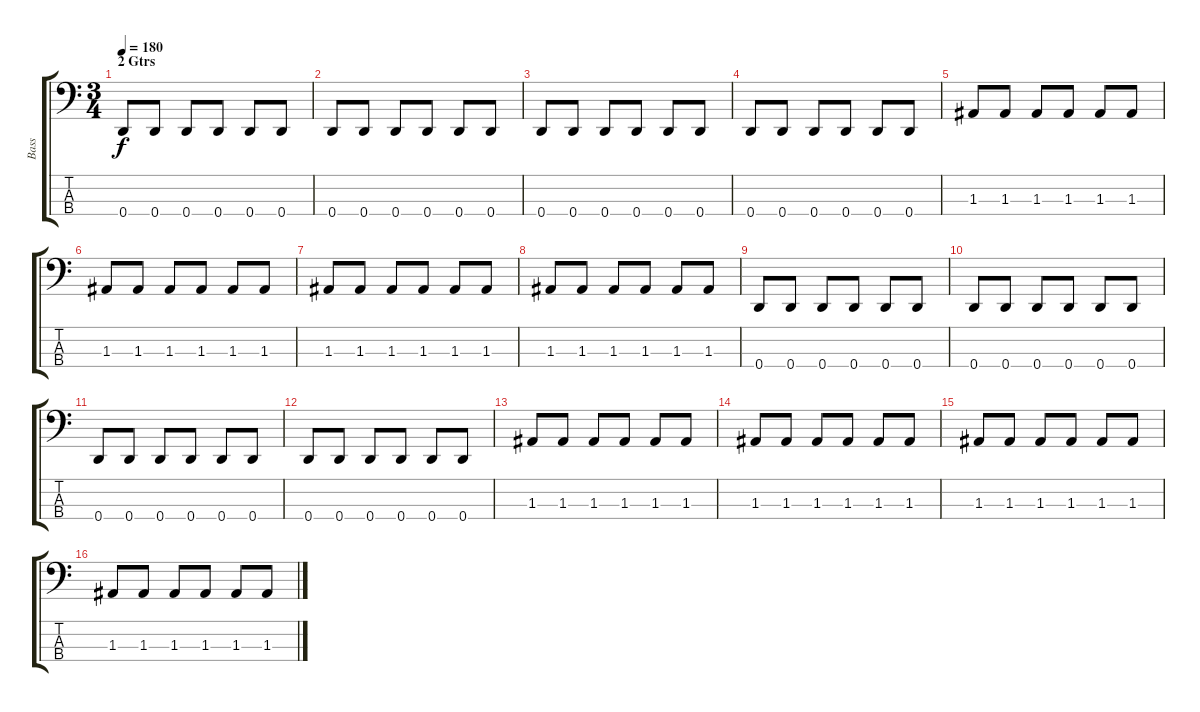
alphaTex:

\track ("Bass" "Bass") {instrument electricbassfinger}
\staff {score tabs}
\tuning (G2 D2 A1 D1) {hide}
\ts (3 4)
\section ("" "2 Gtrs")
\tempo 180
\clef f4
\ks c
0.4.8{dy f} 0.4.8 0.4.8 0.4.8 0.4.8 0.4.8 |
0.4.8 0.4.8 0.4.8 0.4.8 0.4.8 0.4.8 |
0.4.8 0.4.8 0.4.8 0.4.8 0.4.8 0.4.8 |
0.4.8 0.4.8 0.4.8 0.4.8 0.4.8 0.4.8 |
1.3.8 1.3.8 1.3.8 1.3.8 1.3.8 1.3.8 |
1.3.8 1.3.8 1.3.8 1.3.8 1.3.8 1.3.8 |
1.3.8 1.3.8 1.3.8 1.3.8 1.3.8 1.3.8 |
1.3.8 1.3.8 1.3.8 1.3.8 1.3.8 1.3.8 |
0.4.8 0.4.8 0.4.8 0.4.8 0.4.8 0.4.8 |
0.4.8 0.4.8 0.4.8 0.4.8 0.4.8 0.4.8 |
0.4.8 0.4.8 0.4.8 0.4.8 0.4.8 0.4.8 |
0.4.8 0.4.8 0.4.8 0.4.8 0.4.8 0.4.8 |
1.3.8 1.3.8 1.3.8 1.3.8 1.3.8 1.3.8 |
1.3.8 1.3.8 1.3.8 1.3.8 1.3.8 1.3.8 |
1.3.8 1.3.8 1.3.8 1.3.8 1.3.8 1.3.8 |
1.3.8 1.3.8 1.3.8 1.3.8 1.3.8 1.3.8
